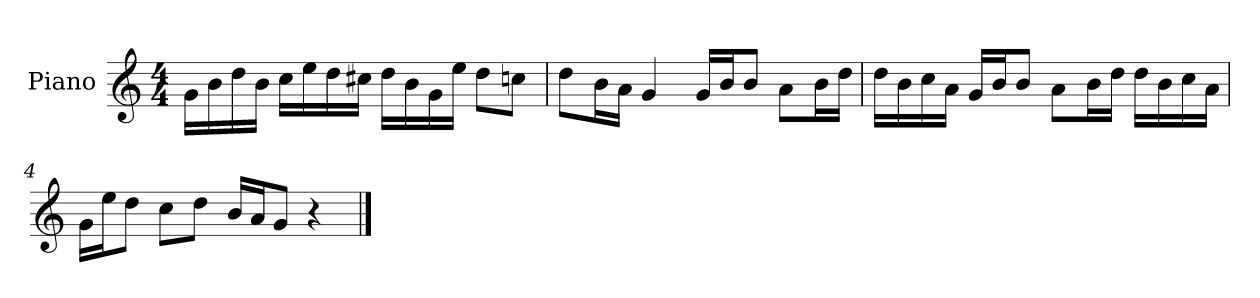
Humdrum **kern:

**kern
*part1
*staff1
*I"Piano
*I'P-no
*clefG2
*k[]
*M4/4
*MM90
=1
16g\LL
16b\
16dd\
16b\JJ
16cc\LL
16ee\
16dd\
16cc#X\JJ
16dd\LL
16b\
16g\
16ee\JJ
8dd\L
8ccn\J
=2
8dd\L
16b\L
16a\JJ
4g/
16g/LL
16b/J
8b/J
8a\L
16b\L
16dd\JJ
=3
16dd\LL
16b\
16cc\
16a\JJ
16g/LL
16b/J
8b/J
8a\L
16b\L
16dd\JJ
16dd\LL
16b\
16cc\
16a\JJ
!!LO:LB:g=z
=4
16g\LL
16ee\J
8dd\J
8cc\L
8dd\J
16b/LL
16a/J
8g/J
4r
==
*-
